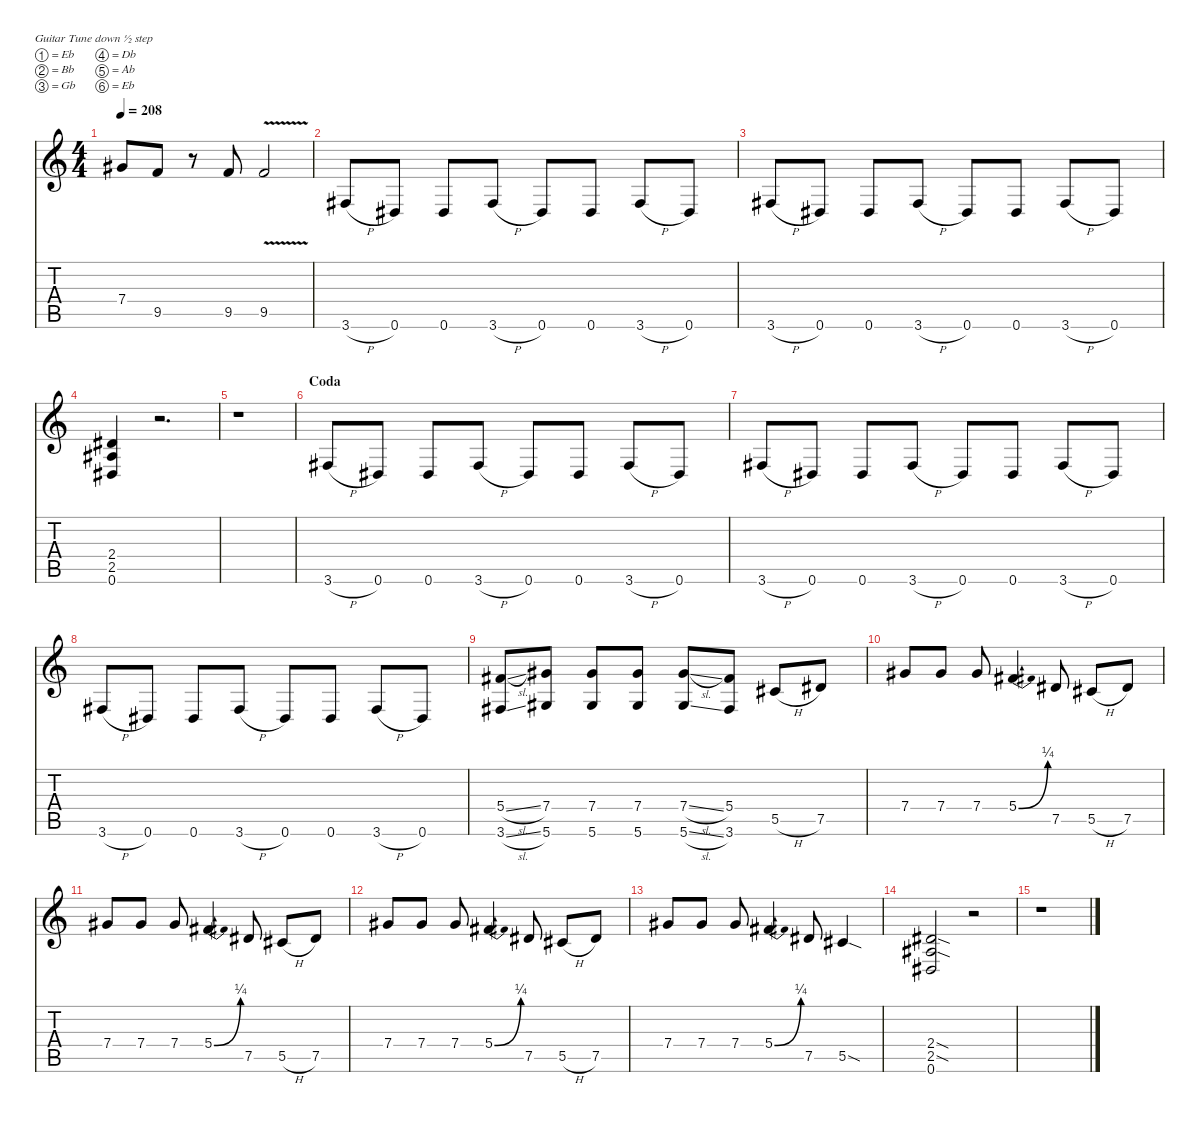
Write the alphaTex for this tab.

\defaultSystemsLayout 4
\hideDynamics
\bracketExtendMode nobrackets
\singleTrackTrackNamePolicy hidden
\multiTrackTrackNamePolicy hidden
\otherSystemsTrackNameOrientation horizontal
\track ("Rhythm Guitar 2 (Kirk)" "   ") {defaultSystemsLayout 4 multiBarRest instrument distortionguitar}
\staff {score tabs}
\tuning (Eb4 Bb3 Gb3 Db3 Ab2 Eb2)
\ts (4 4)
\tempo 208
\clef g2
\ks c
7.4{acc #}.8{dy mf beam Up} 9.5.8{beam Up} r.8{beam Up} 9.5.8{beam Up} 9.5{v}.2{beam Up} |
3.6{h acc #}.8{beam Up} 0.6{acc #}.8{beam Up} 0.6{acc #}.8{beam Up} 3.6{h acc #}.8{beam Up} 0.6{acc #}.8{beam Up} 0.6{acc #}.8{beam Up} 3.6{h acc #}.8{beam Up} 0.6{acc #}.8{beam Up} |
3.6{h acc #}.8{beam Up} 0.6{acc #}.8{beam Up} 0.6{acc #}.8{beam Up} 3.6{h acc #}.8{beam Up} 0.6{acc #}.8{beam Up} 0.6{acc #}.8{beam Up} 3.6{h acc #}.8{beam Up} 0.6{acc #}.8{beam Up} |
(0.6{acc #} 2.5{acc #} 2.4{acc #}).4{beam Up} r.2{d beam Up} |
r.1{beam Down} |
\section ("" "Coda")
3.6{h acc #}.8{beam Up} 0.6{acc #}.8{beam Up} 0.6{acc #}.8{beam Up} 3.6{h acc #}.8{beam Up} 0.6{acc #}.8{beam Up} 0.6{acc #}.8{beam Up} 3.6{h acc #}.8{beam Up} 0.6{acc #}.8{beam Up} |
3.6{h acc #}.8{beam Up} 0.6{acc #}.8{beam Up} 0.6{acc #}.8{beam Up} 3.6{h acc #}.8{beam Up} 0.6{acc #}.8{beam Up} 0.6{acc #}.8{beam Up} 3.6{h acc #}.8{beam Up} 0.6{acc #}.8{beam Up} |
3.6{h acc #}.8{beam Up} 0.6{acc #}.8{beam Up} 0.6{acc #}.8{beam Up} 3.6{h acc #}.8{beam Up} 0.6{acc #}.8{beam Up} 0.6{acc #}.8{beam Up} 3.6{h acc #}.8{beam Up} 0.6{acc #}.8{beam Up} |
(3.6{sl acc #} 5.4{sl acc #}).8{beam Up} (5.6{acc #} 7.4{acc #}).8{beam Up} (5.6{acc #} 7.4{acc #}).8{beam Up} (5.6{acc #} 7.4{acc #}).8{beam Up} (5.6{sl acc #} 7.4{sl acc #}).8{beam Up} (3.6{acc #} 5.4{acc #}).8{beam Up} 5.5{h acc #}.8{beam Up} 7.5{acc #}.8{beam Up} |
7.4{acc #}.8{beam Up} 7.4{acc #}.8{beam Up} 7.4{acc #}.8{beam Up} 5.4{be (bend 0 0 15 1) acc #}.4{beam Up} 7.5{acc #}.8{beam Up} 5.5{h acc #}.8{beam Up} 7.5{acc #}.8{beam Up} |
7.4{acc #}.8{beam Up} 7.4{acc #}.8{beam Up} 7.4{acc #}.8{beam Up} 5.4{be (bend 0 0 15 1) acc #}.4{beam Up} 7.5{acc #}.8{beam Up} 5.5{h acc #}.8{beam Up} 7.5{acc #}.8{beam Up} |
7.4{acc #}.8{beam Up} 7.4{acc #}.8{beam Up} 7.4{acc #}.8{beam Up} 5.4{be (bend 0 0 15 1) acc #}.4{beam Up} 7.5{acc #}.8{beam Up} 5.5{h acc #}.8{beam Up} 7.5{acc #}.8{beam Up} |
7.4{acc #}.8{beam Up} 7.4{acc #}.8{beam Up} 7.4{acc #}.8{beam Up} 5.4{be (bend 0 0 15 1) acc #}.4{beam Up} 7.5{acc #}.8{beam Up} 5.5{sod acc #}.4{beam Up} |
(0.6{acc #} 2.5{sod acc #} 2.4{sod acc #}).2{beam Up} r.2{beam Up} |
r.1{beam Down}
